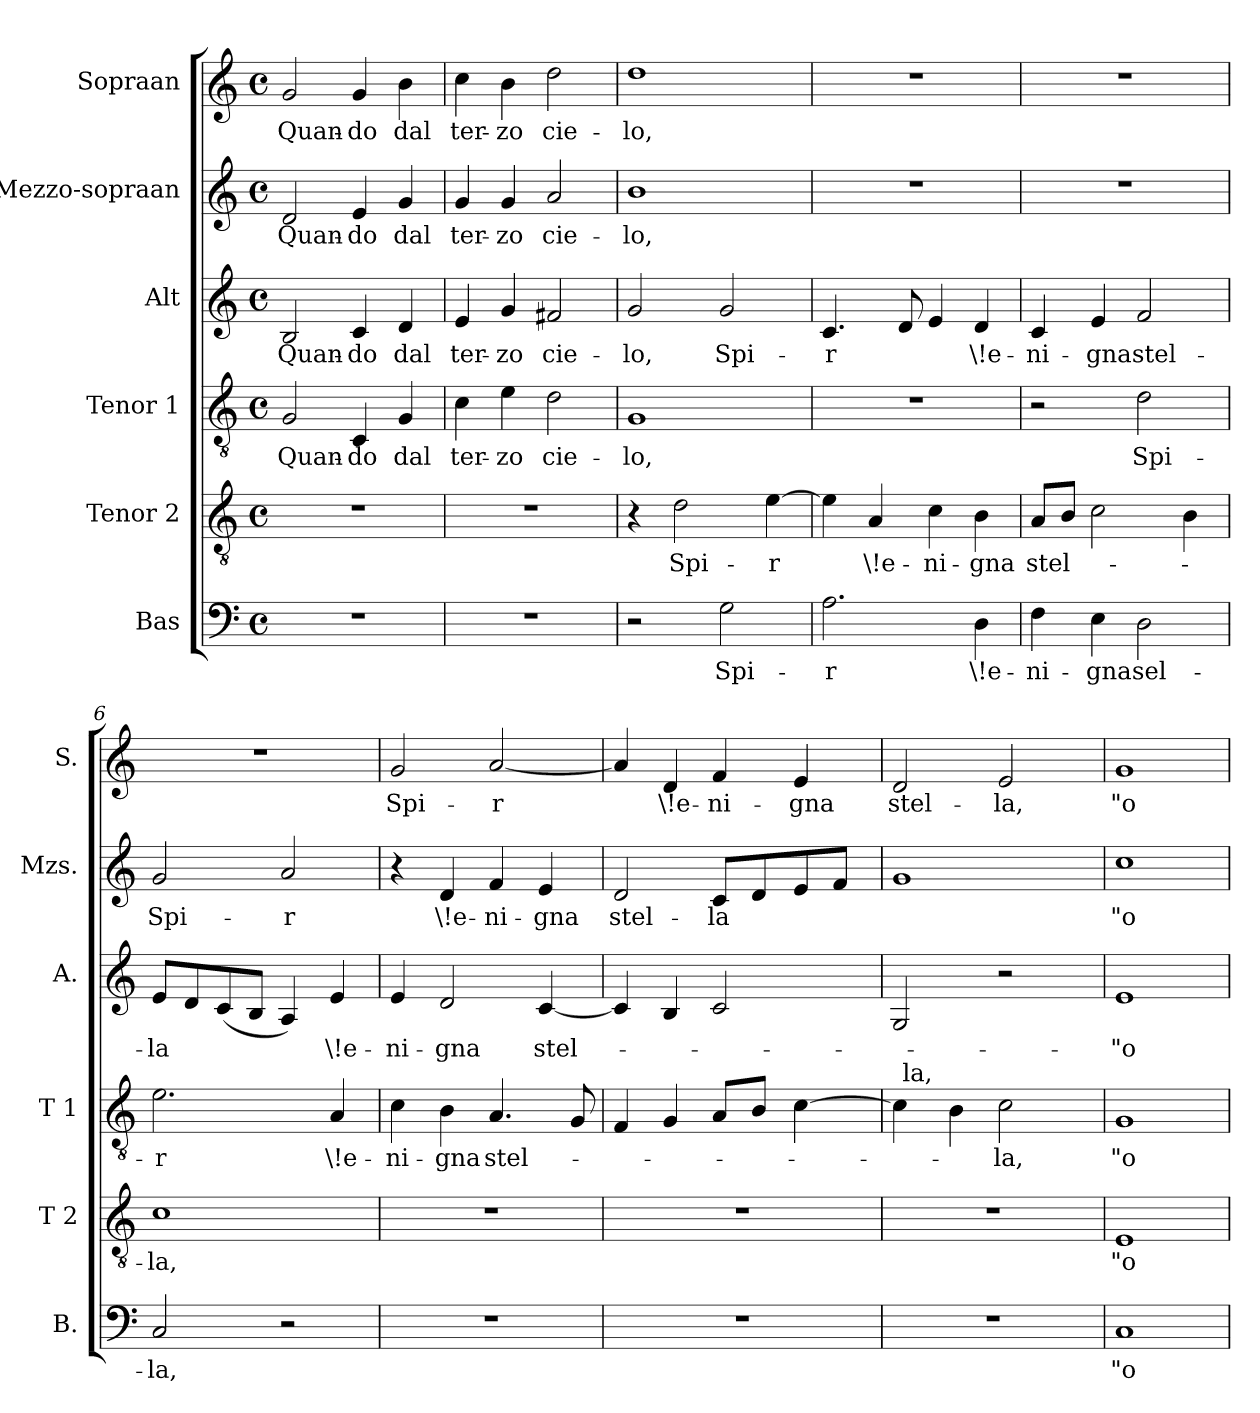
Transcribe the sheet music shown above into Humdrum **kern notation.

**kern	**text	**kern	**text	**kern	**text	**kern	**text	**kern	**text	**kern	**text
*part6	*part6	*part5	*part5	*part4	*part4	*part3	*part3	*part2	*part2	*part1	*part1
*staff6	*staff6	*staff5	*staff5	*staff4	*staff4	*staff3	*staff3	*staff2	*staff2	*staff1	*staff1
*I"Bas	*	*I"Tenor 2	*	*I"Tenor 1	*	*I"Alt	*	*I"Mezzo-sopraan	*	*I"Sopraan	*
*I'B.	*	*I'T 2	*	*I'T 1	*	*I'A.	*	*I'Mzs.	*	*I'S.	*
!!LO:PB:g=z
*stria5	*	*stria5	*	*stria5	*	*stria5	*	*stria5	*	*stria5	*
*clefF4	*	*clefGv2	*	*clefGv2	*	*clefG2	*	*clefG2	*	*clefG2	*
*M4/4	*	*M4/4	*	*M4/4	*	*M4/4	*	*M4/4	*	*M4/4	*
*met(c)	*	*met(c)	*	*met(c)	*	*met(c)	*	*met(c)	*	*met(c)	*
=1	=1	=1	=1	=1	=1	=1	=1	=1	=1	=1	=1
!	!	!	!	!	!LO:LY:b:cj	!	!LO:LY:b:cj	!	!LO:LY:b:cj	!	!LO:LY:b:cj
1r	.	1r	.	2G/	Quan-	2B/	Quan-	2d/	Quan-	2g/	Quan-
!	!	!	!	!	!LO:LY:b:cj	!	!LO:LY:b:cj	!	!LO:LY:b:cj	!	!LO:LY:b:cj
.	.	.	.	4C/	-do	4c/	-do	4e/	-do	4g/	-do
!	!	!	!	!	!LO:LY:b:cj	!	!LO:LY:b:cj	!	!LO:LY:b:cj	!	!LO:LY:b:cj
.	.	.	.	4G/	dal	4d/	dal	4g/	dal	4b\	dal
=2	=2	=2	=2	=2	=2	=2	=2	=2	=2	=2	=2
!	!	!	!	!	!LO:LY:b:cj	!	!LO:LY:b:cj	!	!LO:LY:b:cj	!	!LO:LY:b:cj
1r	.	1r	.	4c\	ter-	4e/	ter-	4g/	ter-	4cc\	ter-
!	!	!	!	!	!LO:LY:b:cj	!	!LO:LY:b:cj	!	!LO:LY:b:cj	!	!LO:LY:b:cj
.	.	.	.	4e\	-zo	4g/	-zo	4g/	-zo	4b\	-zo
!	!	!	!	!	!LO:LY:b:cj	!	!LO:LY:b:cj	!	!LO:LY:b:cj	!	!LO:LY:b:cj
.	.	.	.	2d\	cie-	2f#X/	cie-	2a/	cie-	2dd\	cie-
=3	=3	=3	=3	=3	=3	=3	=3	=3	=3	=3	=3
!	!	!	!	!	!LO:LY:b:cj	!	!LO:LY:b:cj	!	!LO:LY:b:cj	!	!LO:LY:b:cj
2r	.	4r	.	1G	-lo,	2g/	-lo,	1b	-lo,	1dd	-lo,
!	!	!	!LO:LY:b:cj	!	!	!	!	!	!	!	!
.	.	2d\	Spi-	.	.	.	.	.	.	.	.
!	!LO:LY:b:cj	!	!	!	!	!	!LO:LY:b:cj	!	!	!	!
2G\	Spi-	.	.	.	.	2g/	Spi-	.	.	.	.
!	!	!	!LO:LY:b:rj	!	!	!	!	!	!	!	!
.	.	[>4e\	-r	.	.	.	.	.	.	.	.
=4	=4	=4	=4	=4	=4	=4	=4	=4	=4	=4	=4
!	!LO:LY:b:rj	!	!	!	!	!	!LO:LY:b:rj	!	!	!	!
2.A\	-r	4e\]	.	1r	.	4.c/	-r	1r	.	1r	.
!	!	!	!LO:LY:b:cj	!	!	!	!	!	!	!	!
.	.	4A/	\!e-	.	.	.	.	.	.	.	.
.	.	.	.	.	.	8d/	.	.	.	.	.
!	!	!	!LO:LY:b:cj	!	!	!	!	!	!	!	!
.	.	4c\	-ni-	.	.	4e/	.	.	.	.	.
!	!LO:LY:b:cj	!	!LO:LY:b:cj	!	!	!	!LO:LY:b:cj	!	!	!	!
4D\	\!e-	4B\	-gna	.	.	4d/	\!e-	.	.	.	.
=5	=5	=5	=5	=5	=5	=5	=5	=5	=5	=5	=5
!	!LO:LY:b:cj	!	!LO:LY:b:cj	!	!	!	!LO:LY:b:cj	!	!	!	!
4F\	-ni-	8A/L	stel-	2r	.	4c/	-ni-	1r	.	1r	.
.	.	8B/J	.	.	.	.	.	.	.	.	.
!	!LO:LY:b:cj	!	!	!	!	!	!LO:LY:b:cj	!	!	!	!
4E\	-gna	2c\	.	.	.	4e/	-gna	.	.	.	.
!	!LO:LY:b:cj	!	!	!	!LO:LY:b:cj	!	!LO:LY:b:cj	!	!	!	!
2D\	sel-	.	.	2d\	Spi-	2f/	stel-	.	.	.	.
.	.	4B\	.	.	.	.	.	.	.	.	.
=6	=6	=6	=6	=6	=6	=6	=6	=6	=6	=6	=6
!	!LO:LY:b:cj	!	!LO:LY:b:cj	!	!LO:LY:b:rj	!	!LO:LY:b:cj	!	!LO:LY:b:cj	!	!
2C/	-la,	1c	-la,	2.e\	-r	8e/L	-la	2g/	Spi-	1r	.
.	.	.	.	.	.	8d/	.	.	.	.	.
.	.	.	.	.	.	(<8c/	.	.	.	.	.
.	.	.	.	.	.	8B/J	.	.	.	.	.
!	!	!	!	!	!	!	!	!	!LO:LY:b:rj	!	!
2r	.	.	.	.	.	4A/)	.	2a/	-r	.	.
!	!	!	!	!	!LO:LY:b:cj	!	!LO:LY:b:cj	!	!	!	!
.	.	.	.	4A/	\!e-	4e/	\!e-	.	.	.	.
=7	=7	=7	=7	=7	=7	=7	=7	=7	=7	=7	=7
!	!	!	!	!	!LO:LY:b:cj	!	!LO:LY:b:cj	!	!	!	!LO:LY:b:cj
1r	.	1r	.	4c\	-ni-	4e/	-ni-	4r	.	2g/	Spi-
!	!	!	!	!	!LO:LY:b:cj	!	!LO:LY:b:cj	!	!LO:LY:b:cj	!	!
.	.	.	.	4B\	-gna	2d/	-gna	4d/	\!e-	.	.
!	!	!	!	!	!LO:LY:b:cj	!	!	!	!LO:LY:b:cj	!	!LO:LY:b:rj
.	.	.	.	4.A/	stel-	.	.	4f/	-ni-	[>2a/	-r
!	!	!	!	!	!	!	!LO:LY:b:cj	!	!LO:LY:b:cj	!	!
.	.	.	.	.	.	[>4c/	stel-	4e/	-gna	.	.
.	.	.	.	8G/	.	.	.	.	.	.	.
!!LO:LB:g=z
=8	=8	=8	=8	=8	=8	=8	=8	=8	=8	=8	=8
!	!	!	!	!	!	!	!	!	!LO:LY:b:cj	!	!
*	*	*	*	*^	*	*	*	*	*	*	*
*	*	*	*	*	*^	*	*	*	*	*	*	*
1r	.	1r	.	4F/	2ryy	2ryy	.	4c/]	.	2d/	stel-	4a/]	.
!	!	!	!	!	!	!	!	!	!	!	!	!	!LO:LY:b:cj
.	.	.	.	4G/	.	.	.	4B/	.	.	.	4d/	\!e-
!	!	!	!	!	!	!	!	!	!	!	!LO:LY:b:cj	!	!LO:LY:b:cj
.	.	.	.	8A/L	64ryy	8ryy	.	2c/	.	8c/L	-la	4f/	-ni-
.	.	.	.	.	4ryy	.	.	.	.	.	.	.	.
.	.	.	.	8B/J	.	32.ryy	.	.	.	8d/	.	.	.
.	.	.	.	.	.	4ryy	.	.	.	.	.	.	.
!	!	!	!	!	!	!	!	!	!	!	!	!	!LO:LY:b:cj
.	.	.	.	[>4c\	.	.	.	.	.	8e/	.	4e/	-gna
.	.	.	.	.	8...ryy	.	.	.	.	.	.	.	.
.	.	.	.	.	.	.	.	.	.	8f/J	.	.	.
.	.	.	.	.	.	16ryy	.	.	.	.	.	.	.
.	.	.	.	.	.	64ryy	.	.	.	.	.	.	.
=9	=9	=9	=9	=9	=9	=9	=9	=9	=9	=9	=9	=9	=9
!	!	!	!	!	!	!	!	!	!	!	!	!	!LO:LY:b:cj
*	*	*	*	*	*v	*v	*	*	*	*	*	*	*
1r	.	1r	.	4c\]	64ryy	.	2G/	.	1g	.	2d/	stel-
!	!	!	!	!	!LO:TX:a:t=la,	!	!	!	!	!	!	!
.	.	.	.	.	2ryy	.	.	.	.	.	.	.
.	.	.	.	4B\	.	.	.	.	.	.	.	.
!	!	!	!	!	!	!LO:LY:b:cj	!	!	!	!	!	!LO:LY:b:cj
.	.	.	.	2c\	.	-la,	2r	.	.	.	2e/	-la,
.	.	.	.	.	4ryy	.	.	.	.	.	.	.
.	.	.	.	.	8...ryy	.	.	.	.	.	.	.
=10	=10	=10	=10	=10	=10	=10	=10	=10	=10	=10	=10	=10
!	!LO:LY:b:cj	!	!LO:LY:b:cj	!	!	!LO:LY:b:cj	!	!LO:LY:b:cj	!	!LO:LY:b:cj	!	!LO:LY:b:cj
*	*	*	*	*v	*v	*	*	*	*	*	*	*
1C	"o-	1E	"o-	1G	"o-	1e	-"o-	1cc	"o-	1g	"o-
=	=	=	=	=	=	=	=	=	=	=	=
*-	*-	*-	*-	*-	*-	*-	*-	*-	*-	*-	*-
